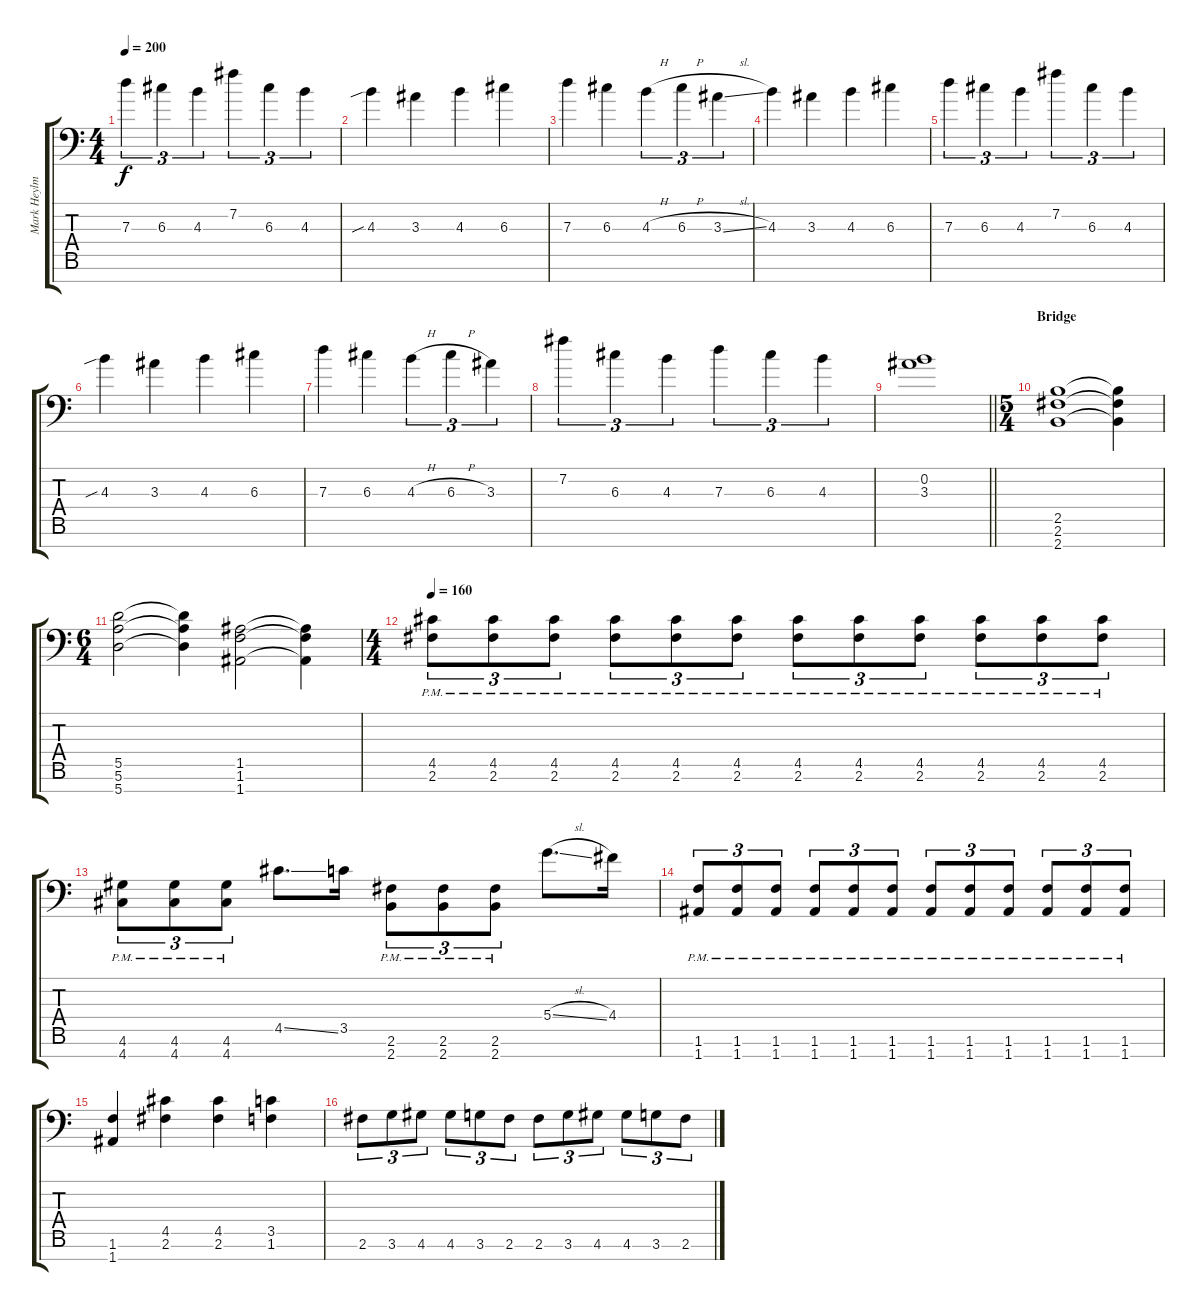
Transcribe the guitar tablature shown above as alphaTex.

\track ("Mark Heylmun" "Mark Heylm") {instrument distortionguitar}
\staff {score tabs}
\tuning (E4 B3 G3 D3 A2 E2 A1) {hide}
\ts (4 4)
\tempo 200
\clef f4
\ks c
7.3.4{tu (3 2) dy f} 6.3.4{tu (3 2)} 4.3.4{tu (3 2)} 7.2.4{tu (3 2)} 6.3.4{tu (3 2)} 4.3.4{tu (3 2)} |
4.3{sib}.4 3.3.4 4.3.4 6.3.4 |
7.3.4 6.3.4 4.3{h}.4{tu (3 2)} 6.3{h}.4{tu (3 2)} 3.3{sl}.4{tu (3 2)} |
4.3.4 3.3.4 4.3.4 6.3.4 |
7.3.4{tu (3 2)} 6.3.4{tu (3 2)} 4.3.4{tu (3 2)} 7.2.4{tu (3 2)} 6.3.4{tu (3 2)} 4.3.4{tu (3 2)} |
4.3{sib}.4 3.3.4 4.3.4 6.3.4 |
7.3.4 6.3.4 4.3{h}.4{tu (3 2)} 6.3{h}.4{tu (3 2)} 3.3.4{tu (3 2)} |
7.2.4{tu (3 2)} 6.3.4{tu (3 2)} 4.3.4{tu (3 2)} 7.3.4{tu (3 2)} 6.3.4{tu (3 2)} 4.3.4{tu (3 2)} |
\barLineRight lightlight
(0.2 3.3).1 |
\ts (5 4)
\section ("" "Bridge")
(2.5 2.6 2.7).1 (2.5{t} 2.6{t} 2.7{t}).4 |
\ts (6 4)
(5.5 5.6 5.7).2 (5.5{t} 5.6{t} 5.7{t}).4 (1.5 1.6 1.7).2 (1.5{t} 1.6{t} 1.7{t}).4 |
\ts (4 4)
\tempo 160
(4.5{pm} 2.6{pm}).8{tu (3 2)} (4.5{pm} 2.6{pm}).8{tu (3 2)} (4.5{pm} 2.6{pm}).8{tu (3 2)} (4.5{pm} 2.6{pm}).8{tu (3 2)} (4.5{pm} 2.6{pm}).8{tu (3 2)} (4.5{pm} 2.6{pm}).8{tu (3 2)} (4.5{pm} 2.6{pm}).8{tu (3 2)} (4.5{pm} 2.6{pm}).8{tu (3 2)} (4.5{pm} 2.6{pm}).8{tu (3 2)} (4.5{pm} 2.6{pm}).8{tu (3 2)} (4.5{pm} 2.6{pm}).8{tu (3 2)} (4.5{pm} 2.6{pm}).8{tu (3 2)} |
(4.6{pm} 4.7{pm}).8{tu (3 2)} (4.6{pm} 4.7{pm}).8{tu (3 2)} (4.6{pm} 4.7{pm}).8{tu (3 2)} 4.5{ss}.8{d} 3.5.16 (2.6{pm} 2.7{pm}).8{tu (3 2)} (2.6{pm} 2.7{pm}).8{tu (3 2)} (2.6{pm} 2.7{pm}).8{tu (3 2)} 5.4{sl}.8{d} 4.4.16 |
(1.6{pm} 1.7{pm}).8{tu (3 2)} (1.6{pm} 1.7{pm}).8{tu (3 2)} (1.6{pm} 1.7{pm}).8{tu (3 2)} (1.6{pm} 1.7{pm}).8{tu (3 2)} (1.6{pm} 1.7{pm}).8{tu (3 2)} (1.6{pm} 1.7{pm}).8{tu (3 2)} (1.6{pm} 1.7{pm}).8{tu (3 2)} (1.6{pm} 1.7{pm}).8{tu (3 2)} (1.6{pm} 1.7{pm}).8{tu (3 2)} (1.6{pm} 1.7{pm}).8{tu (3 2)} (1.6{pm} 1.7{pm}).8{tu (3 2)} (1.6{pm} 1.7{pm}).8{tu (3 2)} |
(1.6 1.7).4 (4.5 2.6).4 (4.5 2.6).4 (3.5 1.6).4 |
2.6.8{tu (3 2)} 3.6.8{tu (3 2)} 4.6.8{tu (3 2)} 4.6.8{tu (3 2)} 3.6.8{tu (3 2)} 2.6.8{tu (3 2)} 2.6.8{tu (3 2)} 3.6.8{tu (3 2)} 4.6.8{tu (3 2)} 4.6.8{tu (3 2)} 3.6.8{tu (3 2)} 2.6.8{tu (3 2)}
